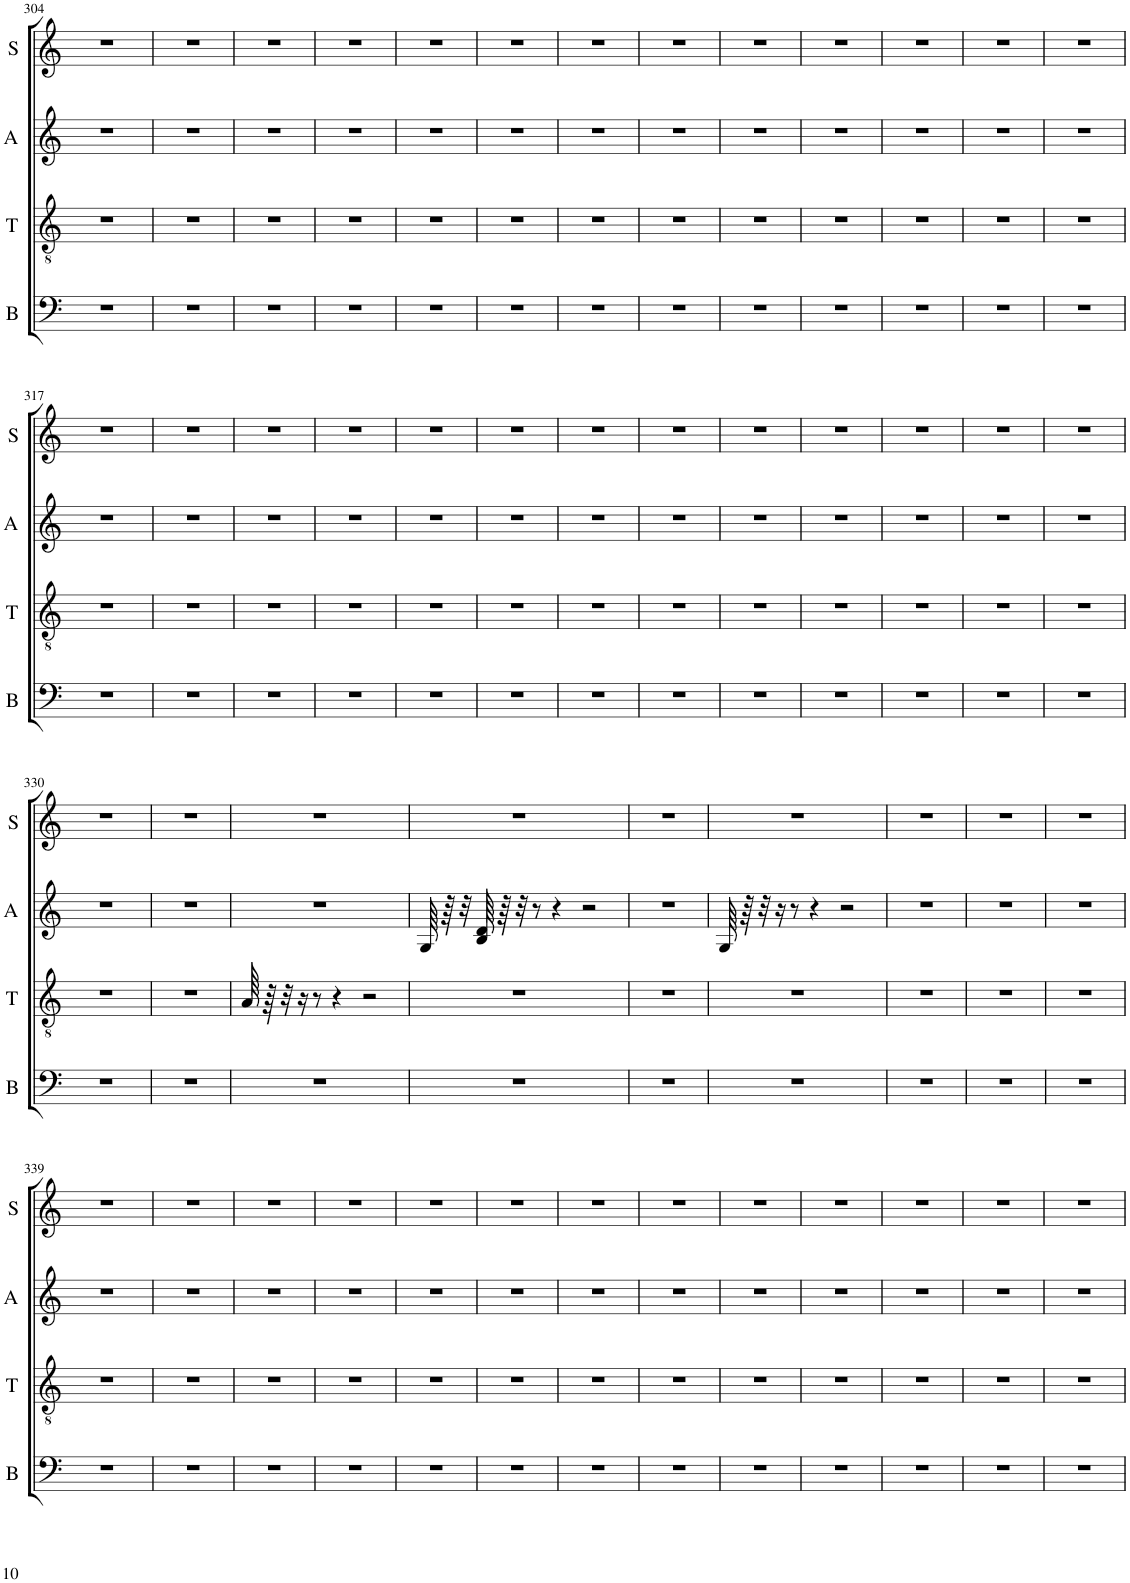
**kern	**kern	**kern	**kern
*part4	*part3	*part2	*part1
*staff4	*staff3	*staff2	*staff1
*I"Bass	*I"Tenor	*I"Alto	*I"Soprano
*I'B	*I'T	*I'A	*I'S
!!LO:PB:g=z
*clefF4	*clefGv2	*clefG2	*clefG2
*k[]	*k[]	*k[]	*k[]
*M4/4	*M4/4	*M4/4	*M4/4
=304	=304	=304	=304
1r	1r	1r	1r
=305	=305	=305	=305
1r	1r	1r	1r
=306	=306	=306	=306
1r	1r	1r	1r
=307	=307	=307	=307
1r	1r	1r	1r
=308	=308	=308	=308
1r	1r	1r	1r
=309	=309	=309	=309
1r	1r	1r	1r
=310	=310	=310	=310
1r	1r	1r	1r
=311	=311	=311	=311
1r	1r	1r	1r
=312	=312	=312	=312
1r	1r	1r	1r
=313	=313	=313	=313
1r	1r	1r	1r
=314	=314	=314	=314
1r	1r	1r	1r
=315	=315	=315	=315
1r	1r	1r	1r
=316	=316	=316	=316
1r	1r	1r	1r
!!LO:LB:g=z
=317	=317	=317	=317
1r	1r	1r	1r
=318	=318	=318	=318
1r	1r	1r	1r
=319	=319	=319	=319
1r	1r	1r	1r
=320	=320	=320	=320
1r	1r	1r	1r
=321	=321	=321	=321
1r	1r	1r	1r
=322	=322	=322	=322
1r	1r	1r	1r
=323	=323	=323	=323
1r	1r	1r	1r
=324	=324	=324	=324
1r	1r	1r	1r
=325	=325	=325	=325
1r	1r	1r	1r
=326	=326	=326	=326
1r	1r	1r	1r
=327	=327	=327	=327
1r	1r	1r	1r
=328	=328	=328	=328
1r	1r	1r	1r
=329	=329	=329	=329
1r	1r	1r	1r
!!LO:LB:g=z
=330	=330	=330	=330
1r	1r	1r	1r
=331	=331	=331	=331
1r	1r	1r	1r
=332	=332	=332	=332
1r	64A/	1r	1r
.	64r	.	.
.	32r	.	.
.	16r	.	.
.	8r	.	.
.	4r	.	.
.	2r	.	.
=333	=333	=333	=333
1r	1r	64G/	1r
.	.	64r	.
.	.	32r	.
.	.	64B/ 64d/	.
.	.	64r	.
.	.	32r	.
.	.	8r	.
.	.	4r	.
.	.	2r	.
=334	=334	=334	=334
1r	1r	1r	1r
=335	=335	=335	=335
1r	1r	64G/	1r
.	.	64r	.
.	.	32r	.
.	.	16r	.
.	.	8r	.
.	.	4r	.
.	.	2r	.
=336	=336	=336	=336
1r	1r	1r	1r
=337	=337	=337	=337
1r	1r	1r	1r
=338	=338	=338	=338
1r	1r	1r	1r
!!LO:LB:g=z
=339	=339	=339	=339
1r	1r	1r	1r
=340	=340	=340	=340
1r	1r	1r	1r
=341	=341	=341	=341
1r	1r	1r	1r
=342	=342	=342	=342
1r	1r	1r	1r
=343	=343	=343	=343
1r	1r	1r	1r
=344	=344	=344	=344
1r	1r	1r	1r
=345	=345	=345	=345
1r	1r	1r	1r
=346	=346	=346	=346
1r	1r	1r	1r
=347	=347	=347	=347
1r	1r	1r	1r
=348	=348	=348	=348
1r	1r	1r	1r
=349	=349	=349	=349
1r	1r	1r	1r
=350	=350	=350	=350
1r	1r	1r	1r
=351	=351	=351	=351
1r	1r	1r	1r
=	=	=	=
*-	*-	*-	*-
